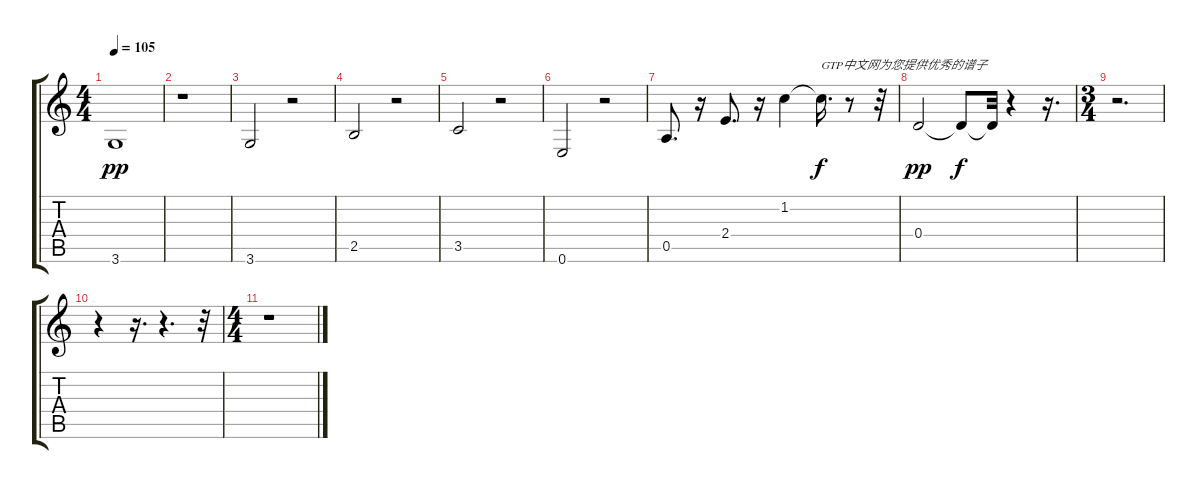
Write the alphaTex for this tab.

\track "" {instrument acousticguitarsteel}
\staff {score tabs}
\tuning (E4 B3 G3 D3 A2 E2) {hide}
\ts (4 4)
\tempo 105
\clef g2
\ks c
3.6.1{dy pp} |
r.1 |
3.6.2 r.2 |
2.5.2 r.2 |
3.5.2 r.2 |
0.6.2 r.2 |
0.5.8{d} r.16 2.4.8{d} r.16 1.2.4 1.2{t}.16{d txt "GTP中文网为您提供优秀的谱子" dy f} r.8 r.32 |
0.4.2{dy pp} 0.4{t}.8{dy f} 0.4{t}.32 r.4 r.16{d} |
\ts (3 4)
r.2{d} |
r.4 r.16{d} r.4{d} r.32 |
\ts (4 4)
r.1
